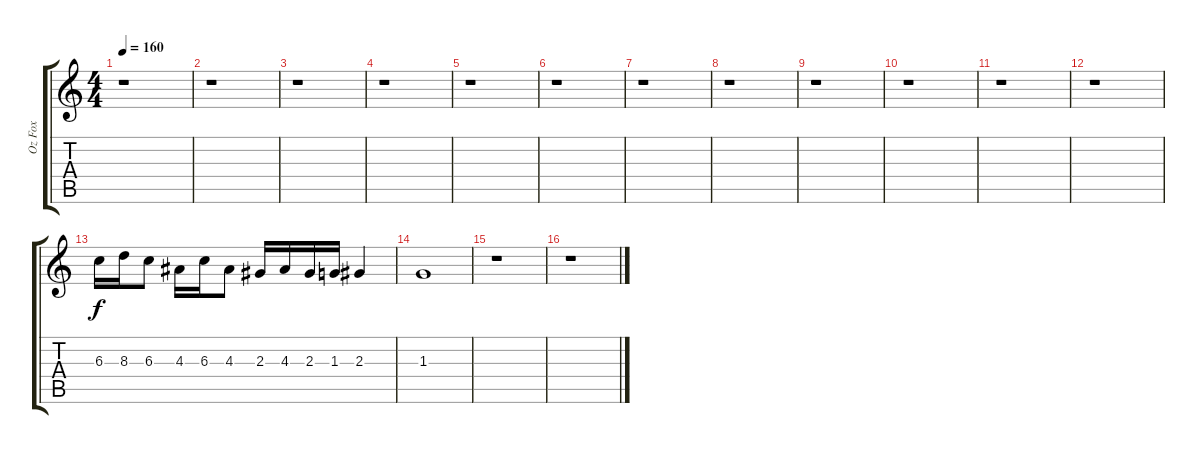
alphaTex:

\track ("Oz Fox" "Oz Fox") {instrument distortionguitar}
\staff {score tabs}
\tuning (Eb4 Bb3 Gb3 Db3 Ab2 Eb2) {hide}
\ts (4 4)
\tempo 160
\clef g2
\ks c
r.1{dy f} |
r.1 |
r.1 |
r.1 |
r.1 |
r.1 |
r.1 |
r.1 |
r.1 |
r.1 |
r.1 |
r.1 |
6.3.16 8.3.16 6.3.8 4.3.16 6.3.16 4.3.8 2.3.16 4.3.16 2.3.16 1.3.16 2.3.4 |
1.3.1 |
r.1 |
r.1
